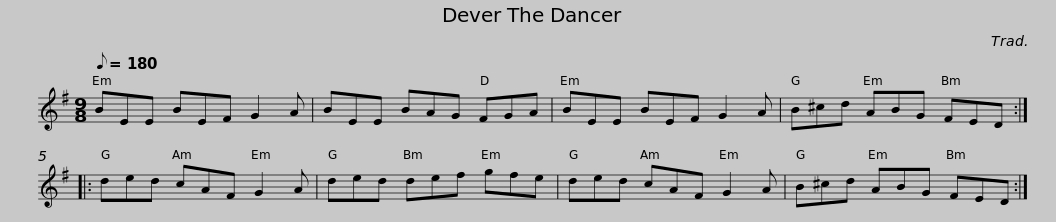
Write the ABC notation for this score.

X:1
L:1/8
Q:1/8=180
M:9/8
I:linebreak $
K:Emin
V:1 treble
V:1
 BEE BEF G2 A | BEE BAG FGA | BEE BEF G2 A | B^cd ABG FED ::$ ded cAF G2 A | %5
 ded def gfe | ded cAF G2 A | B^cd ABG FED :| %8
